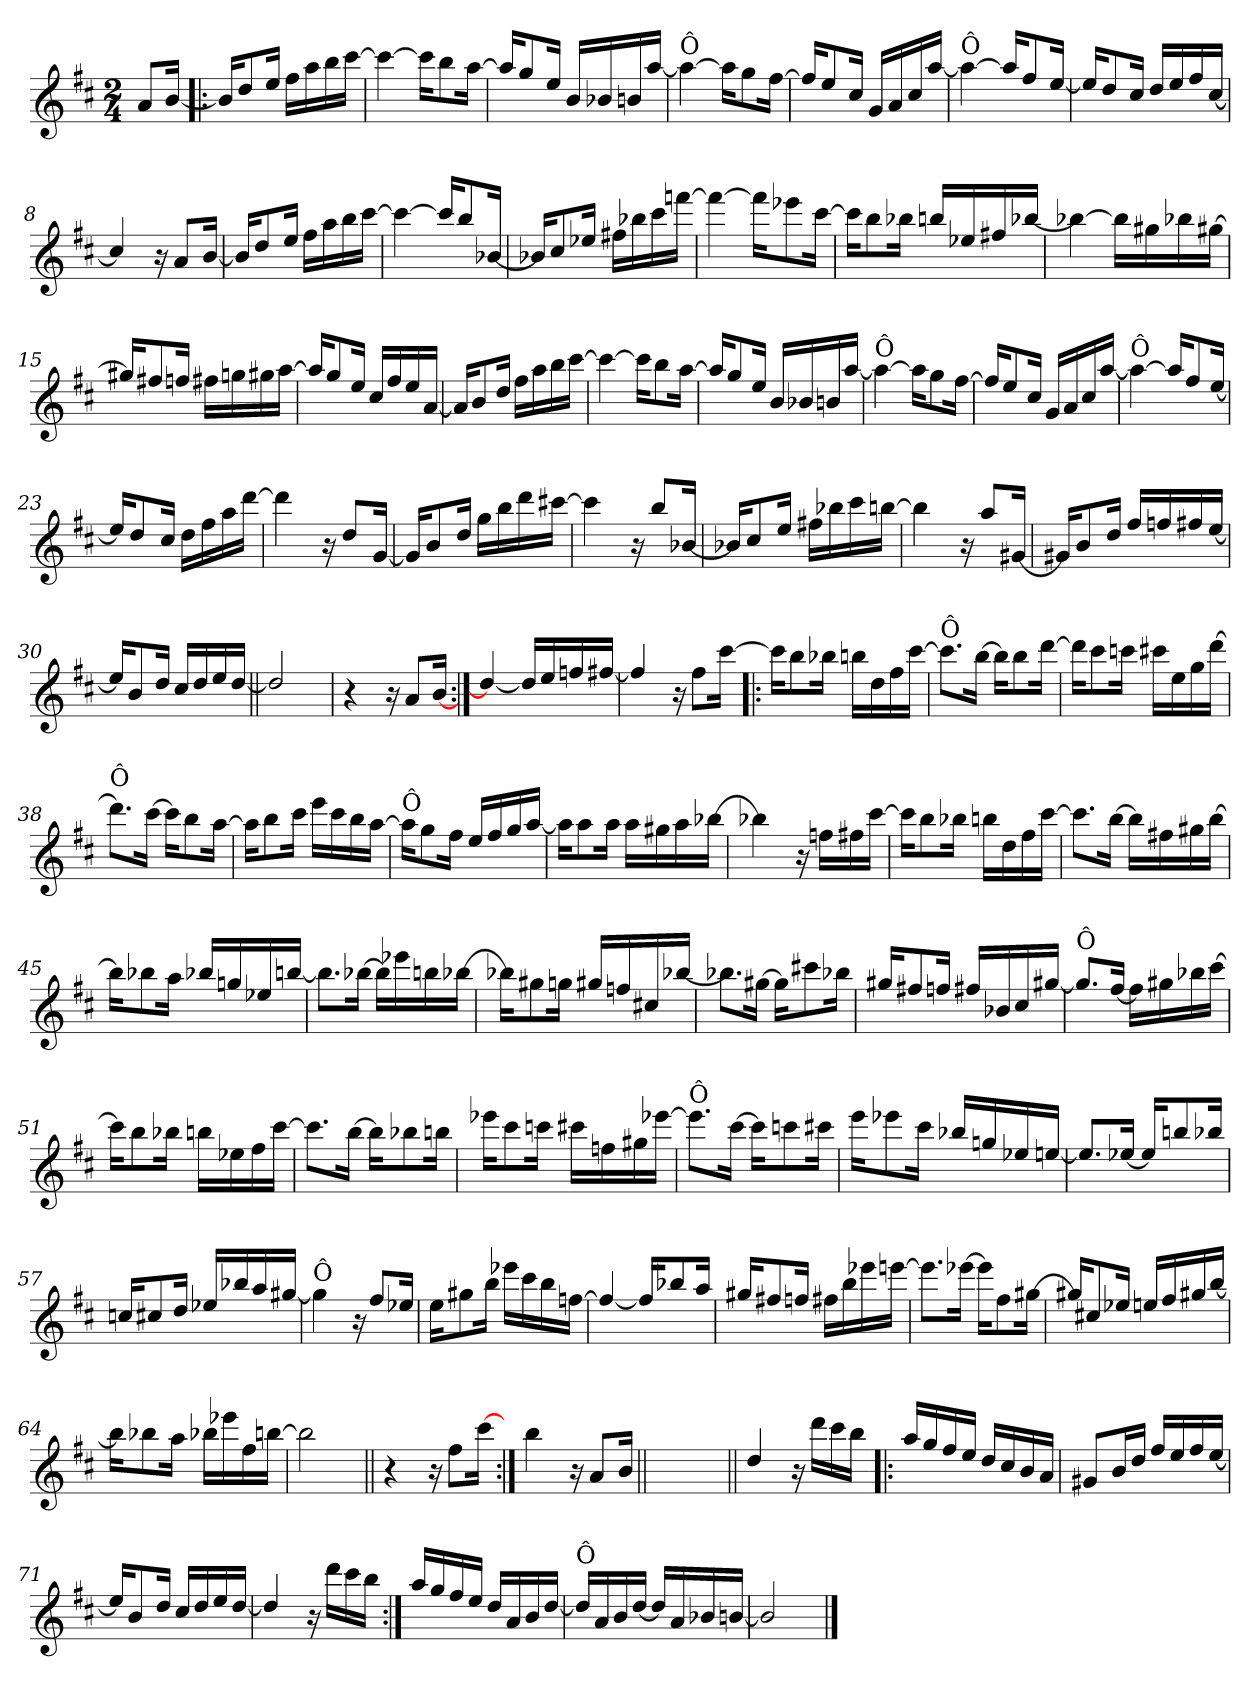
**kern
*part1
*staff1
*clefG2
*k[f#c#]
*D:
*M2/4
=
8a/L
[16b/Jk
=1!|:
16b/KL]
8dd/
16ee/Jk
16ff#\LL
16aa\
16bb\
[16ccc#\JJ
=2
4ccc#\_
16ccc#\KL]
8bb\
[16aa\Jk
=3
16aa/KL]
8gg/
16ee/Jk
16b/LL
16b-X/
16bn/
[16aa/JJ
=4
!LO:TX:a:t=Ô
4aa\_
16aa\KL]
8gg\
[16ff#\Jk
!!LO:LB:g=z
=5
16ff#/KL]
8ee/
16cc#/Jk
16g/LL
16a/
16cc#/
[16aa/JJ
=6
!LO:TX:a:t=Ô
4aa\_
16aa/KL]
8ff#/
[16ee/Jk
=7
16ee/KL]
8dd/
16cc#/Jk
16dd/LL
16ee/
16ff#/
[16cc#/JJ
=8
4cc#/]
16r
8a/L
[16b/Jk
=9
16b/KL]
8dd/
16ee/Jk
16ff#\LL
16aa\
16bb\
[16ccc#\JJ
!!LO:LB:g=z
=10
4ccc#\_
16ccc#/KL]
8bb/
[16b-X/Jk
=11
16b-X/KL]
8cc#/
16ee-X/Jk
16ff#X\LL
16bb-X\
16ccc#\
[16fffn\JJ
=12
4fffn\_
16fff\KL]
8eee-X\
[16ccc#\Jk
=13
16ccc#\KL]
8bb\
16bb-X\Jk
16bbn/LL
16ee-X/
16ff#X/
[16bb-X/JJ
=14
4bb-X\_
16bb-\LL]
16gg#X\
16bb-X\
[16gg#X\JJ
!!LO:LB:g=z
=15
16gg#X/KL]
8ff#X/
16ffn/Jk
16ff#X\LL
16ggn\
16gg#X\
[16aa\JJ
=16
16aa/KL]
8gg/
16ee/Jk
16cc#/LL
16ff#/
16ee/
[16a/JJ
=17
16a/KL]
8b/
16dd/Jk
16ff#\LL
16aa\
16bb\
[16ccc#\JJ
=18
4ccc#\_
16ccc#\KL]
8bb\
[16aa\Jk
=19
16aa/KL]
8gg/
16ee/Jk
16b/LL
16b-X/
16bn/
[16aa/JJ
!!LO:LB:g=z
=20
!LO:TX:a:t=Ô
4aa\_
16aa\KL]
8gg\
[16ff#\Jk
=21
16ff#/KL]
8ee/
16cc#/Jk
16g/LL
16a/
16cc#/
[16aa/JJ
=22
!LO:TX:a:t=Ô
4aa\_
16aa/KL]
8ff#/
[16ee/Jk
=23
16ee/KL]
8dd/
16cc#/Jk
16dd\LL
16ff#\
16aa\
[16ddd\JJ
=24
4ddd\]
16r
8dd/L
[16g/Jk
!!LO:LB:g=z
=25
16g/KL]
8b/
16dd/Jk
16gg\LL
16bb\
16ddd\
[16ccc#X\JJ
=26
4ccc#\]
16r
8bb/L
[16b-X/Jk
=27
16b-X/KL]
8cc#/
16ee/Jk
16ff#X\LL
16bb-X\
16ccc#\
[16bbn\JJ
=28
4bb\]
16r
8aa/L
[16g#X/Jk
=29
16g#X/KL]
8b/
16dd/Jk
16ff#/LL
16ffn/
16ff#X/
[16ee/JJ
!!LO:LB:g=z
=30
16ee/KL]
8b/
16dd/Jk
16cc#/LL
16dd/
16ee/
[16dd/JJ
=31||
2dd/]
=32
4r
16r
8a/L
[16b/Jk
=33:|!
4dd/_
16dd/LL]
16ee/
16ffn/
[16ff#X/JJ
=34
4ff#/]
16r
8ff#\L
[16ccc#\Jk
!!LO:LB:g=z
=35!|:
16ccc#\KL]
8bb\
16bb-X\Jk
16bbn\LL
16dd\
16ff#\
[16ccc#\JJ
=36
!LO:TX:a:t=Ô
8.ccc#\L]
[16bb\Jk
16bb\KL]
8bb\
[16ddd\Jk
=37
16ddd\KL]
8ccc#\
16cccn\Jk
16ccc#X\LL
16ee\
16gg\
[16ddd\JJ
=38
!LO:TX:a:t=Ô
8.ddd\L]
[16ccc#\Jk
16ccc#\KL]
8bb\
[16aa\Jk
=39
16aa\KL]
8bb\
16ccc#\Jk
16eee\LL
16ccc#\
16bb\
[16aa\JJ
!!LO:LB:g=z
=40
!LO:TX:a:t=Ô
16aa\KL]
8gg\
16ff#\Jk
16ee/LL
16ff#/
16gg/
[16aa/JJ
=41
16aa\KL]
8aa\
16aa\Jk
16aa\LL
16gg#X\
16aa\
[16bb-X\JJ
=42
4bb-X\]
16r
16ffn\LL
16ff#X\
[16ccc#\JJ
=43
16ccc#\KL]
8bb\
16bb-X\Jk
16bbn\LL
16dd\
16ff#\
[16ccc#\JJ
=44
8.ccc#\L]
[16bb\Jk
16bb\LL]
16ff#X\
16gg#X\
[16bb\JJ
!!LO:PB:g=z
=45
16bbn\KL]
8bb-X\
16aa\Jk
16bb-X/LL
16ggn/
16ee-X/
[16bbn/JJ
=46
8.bbn\L]
[16bb-X\Jk
16bb-\LL]
16eee-X\
16bbn\
[16bb-X\JJ
=47
16bb-X\KL]
8gg#X\
16ggn\Jk
16gg#X/LL
16ffn/
16cc#X/
[16bb-X/JJ
=48
8.bb-X\L]
[16gg#X\Jk
16gg#\KL]
8ccc#X\
16bb-X\Jk
!!LO:LB:g=z
=49
16gg#X/KL
8ff#X/
16ffn/Jk
16ff#X/LL
16b-X/
16cc#/
[16gg#X/JJ
=50
!LO:TX:a:t=Ô
8.gg#/L]
[16ff#/Jk
16ff#\LL]
16gg#X\
16bb-X\
[16ccc#\JJ
=51
16ccc#\KL]
8bb\
16bb-X\Jk
16bbn\LL
16ee-X\
16ff#\
[16ccc#\JJ
=52
8.ccc#\L]
[16bb\Jk
16bb\KL]
8bb-X\
16bbn\Jk
=53
16eee-X\KL
8ccc#\
16cccn\Jk
16ccc#X\LL
16ffn\
16gg#X\
[16eee-X\JJ
!!LO:LB:g=z
=54
!LO:TX:a:t=Ô
8.eee-\L]
[16ccc#\Jk
16ccc#\KL]
8cccn\
16ccc#X\Jk
=55
16eee\KL
8eee-X\
16ccc#\Jk
16bb-X/LL
16ggn/
16ee-X/
[16een/JJ
=56
8.een/L]
[16ee-X/Jk
16ee-/KL]
8bbn/
16bb-X/Jk
=57
16ccn/KL
8cc#X/
16dd/Jk
16ee-X/LL
16bb-X/
16aa/
[16gg#X/JJ
=58
!LO:TX:a:t=Ô
4gg#\]
16r
8ff#/L
16ee-X/Jk
!!LO:LB:g=z
=59
16ee\KL
8gg#X\
16bb\Jk
16eee-X\LL
16ccc#\
16bb\
[16ffn\JJ
=60
4ffn/_
16ff/KL]
8bb-X/
16aa/Jk
=61
16gg#X/KL
8ff#X/
16ffn/Jk
16ff#X\LL
16bb\
16eee-X\
[16eeen\JJ
=62
8.eeen\L]
[16eee-X\Jk
16eee-\KL]
8ff#\
[16gg#X\Jk
=63
16gg#X/KL]
8cc#X/
16ee-X/Jk
16een/LL
16ff#/
16gg#X/
[16bb/JJ
!!LO:LB:g=z
=64
16bbn\KL]
8bb-X\
16aa\Jk
16bb-X\LL
16eee-X\
16ff#\
[16bbn\JJ
=65
2bb\]
=66||
4r
16r
8ff#\L
[16ccc#\Jk
=67:|!
4bb\
16r
8a/L
16b/Jk
=67X671||
2ryy
!!LO:LB:g=z
=68||
4dd/
16r
16ddd\LL
16ccc#\
16bb\JJ
=69!|:
16aa/LL
16gg/
16ff#/
16ee/JJ
16dd/LL
16cc#/
16b/
16a/JJ
=70
8g#X/L
16b/L
16dd/JJ
16ff#/LL
16ee/
16ff#/
[16ee/JJ
=71
16ee/KL]
8b/
16dd/Jk
16cc#/LL
16dd/
16ee/
[16dd/JJ
=72
4dd/]
16r
16ddd\LL
16ccc#\
16bb\JJ
!!LO:LB:g=z
=73:|!
16aa/LL
16gg/
16ff#/
16ee/JJ
16dd/LL
16a/
16b/
[16dd/JJ
=74
!LO:TX:a:t=Ô
16dd/LL]
16a/
16b/
[16dd/JJ
16dd/LL]
16a/
16b-X/
[16bn/JJ
=75
2b/]
==
*-
